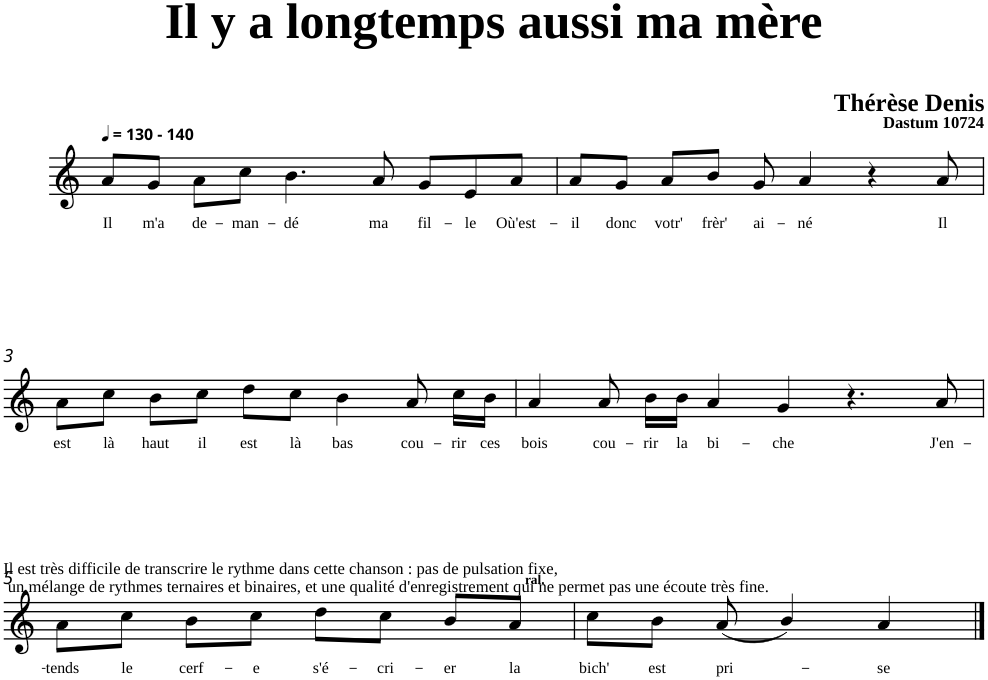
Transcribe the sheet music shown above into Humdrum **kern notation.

**kern	**text
*part1	*part1
*staff1	*staff1
*clefG2	*
*k[]	*
=1	=1
!LO:TX:a:B:t=- 140	!
!	!LO:LY:b
8a/L	Il
!	!LO:LY:b
8g/J	m'a
!	!LO:LY:b
8a\L	de-
!	!LO:LY:b
8cc\J	-man-
!	!LO:LY:b
4.b\	-dé
!	!LO:LY:b
8a/	ma
!	!LO:LY:b
8g/L	fil-
!	!LO:LY:b
8e/	-le
!	!LO:LY:b
8a/J	Où'est-
=2	=2
!	!LO:LY:b
8a/L	-il
!	!LO:LY:b
8g/J	donc
!	!LO:LY:b
8a/L	votr'
!	!LO:LY:b
8b/J	frèr'
!	!LO:LY:b
8g/	ai-
!	!LO:LY:b
4a/	-né
8r	.
8ryy	.
!	!LO:LY:b
8a/	Il
!!LO:LB:g=z
=3	=3
!	!LO:LY:b
8a\L	est
8r	.
!	!LO:LY:b
8cc\J	là
!	!LO:LY:b
8b\L	haut
!	!LO:LY:b
8cc\J	il
!	!LO:LY:b
8dd\L	est
!	!LO:LY:b
8cc\J	là
!	!LO:LY:b
4b\	bas
!	!LO:LY:b
8a/	cou-
!	!LO:LY:b
16cc\LL	-rir
!	!LO:LY:b
16b\JJ	ces
=4	=4
!	!LO:LY:b
4a/	bois
!	!LO:LY:b
8a/	cou-
!	!LO:LY:b
16b\LL	-rir
!	!LO:LY:b
16b\JJ	la
!	!LO:LY:b
4a/	bi-
!	!LO:LY:b
4g/	-che
4.r	.
!	!LO:LY:b
8a/	J'en-
!!LO:LB:g=z
=5	=5
!	!LO:LY:b
*^	*
8a\L	2ryy	-tends
!	!	!LO:LY:b
8cc\J	.	le
!	!	!LO:LY:b
8b\L	.	cerf-
!	!	!LO:LY:b
8cc\J	.	-e
!	!	!LO:LY:b
8dd\L	4ryy	s'é-
!	!	!LO:LY:b
8cc\J	.	-cri-
!	!	!LO:LY:b
8b/L	16ryy	-er
!	!LO:TX:a:B:t=ral.	!
.	8.ryy	.
!	!	!LO:LY:b
8a/J	.	la
=6	=6	=6
!	!	!LO:LY:b
*v	*v	*
8cc\L	bich'
!	!LO:LY:b
8b\J	est
!	!LO:LY:b
(<8a/	pri-
4b/)	.
!	!LO:LY:b
4a/	-se
==	==
*-	*-
